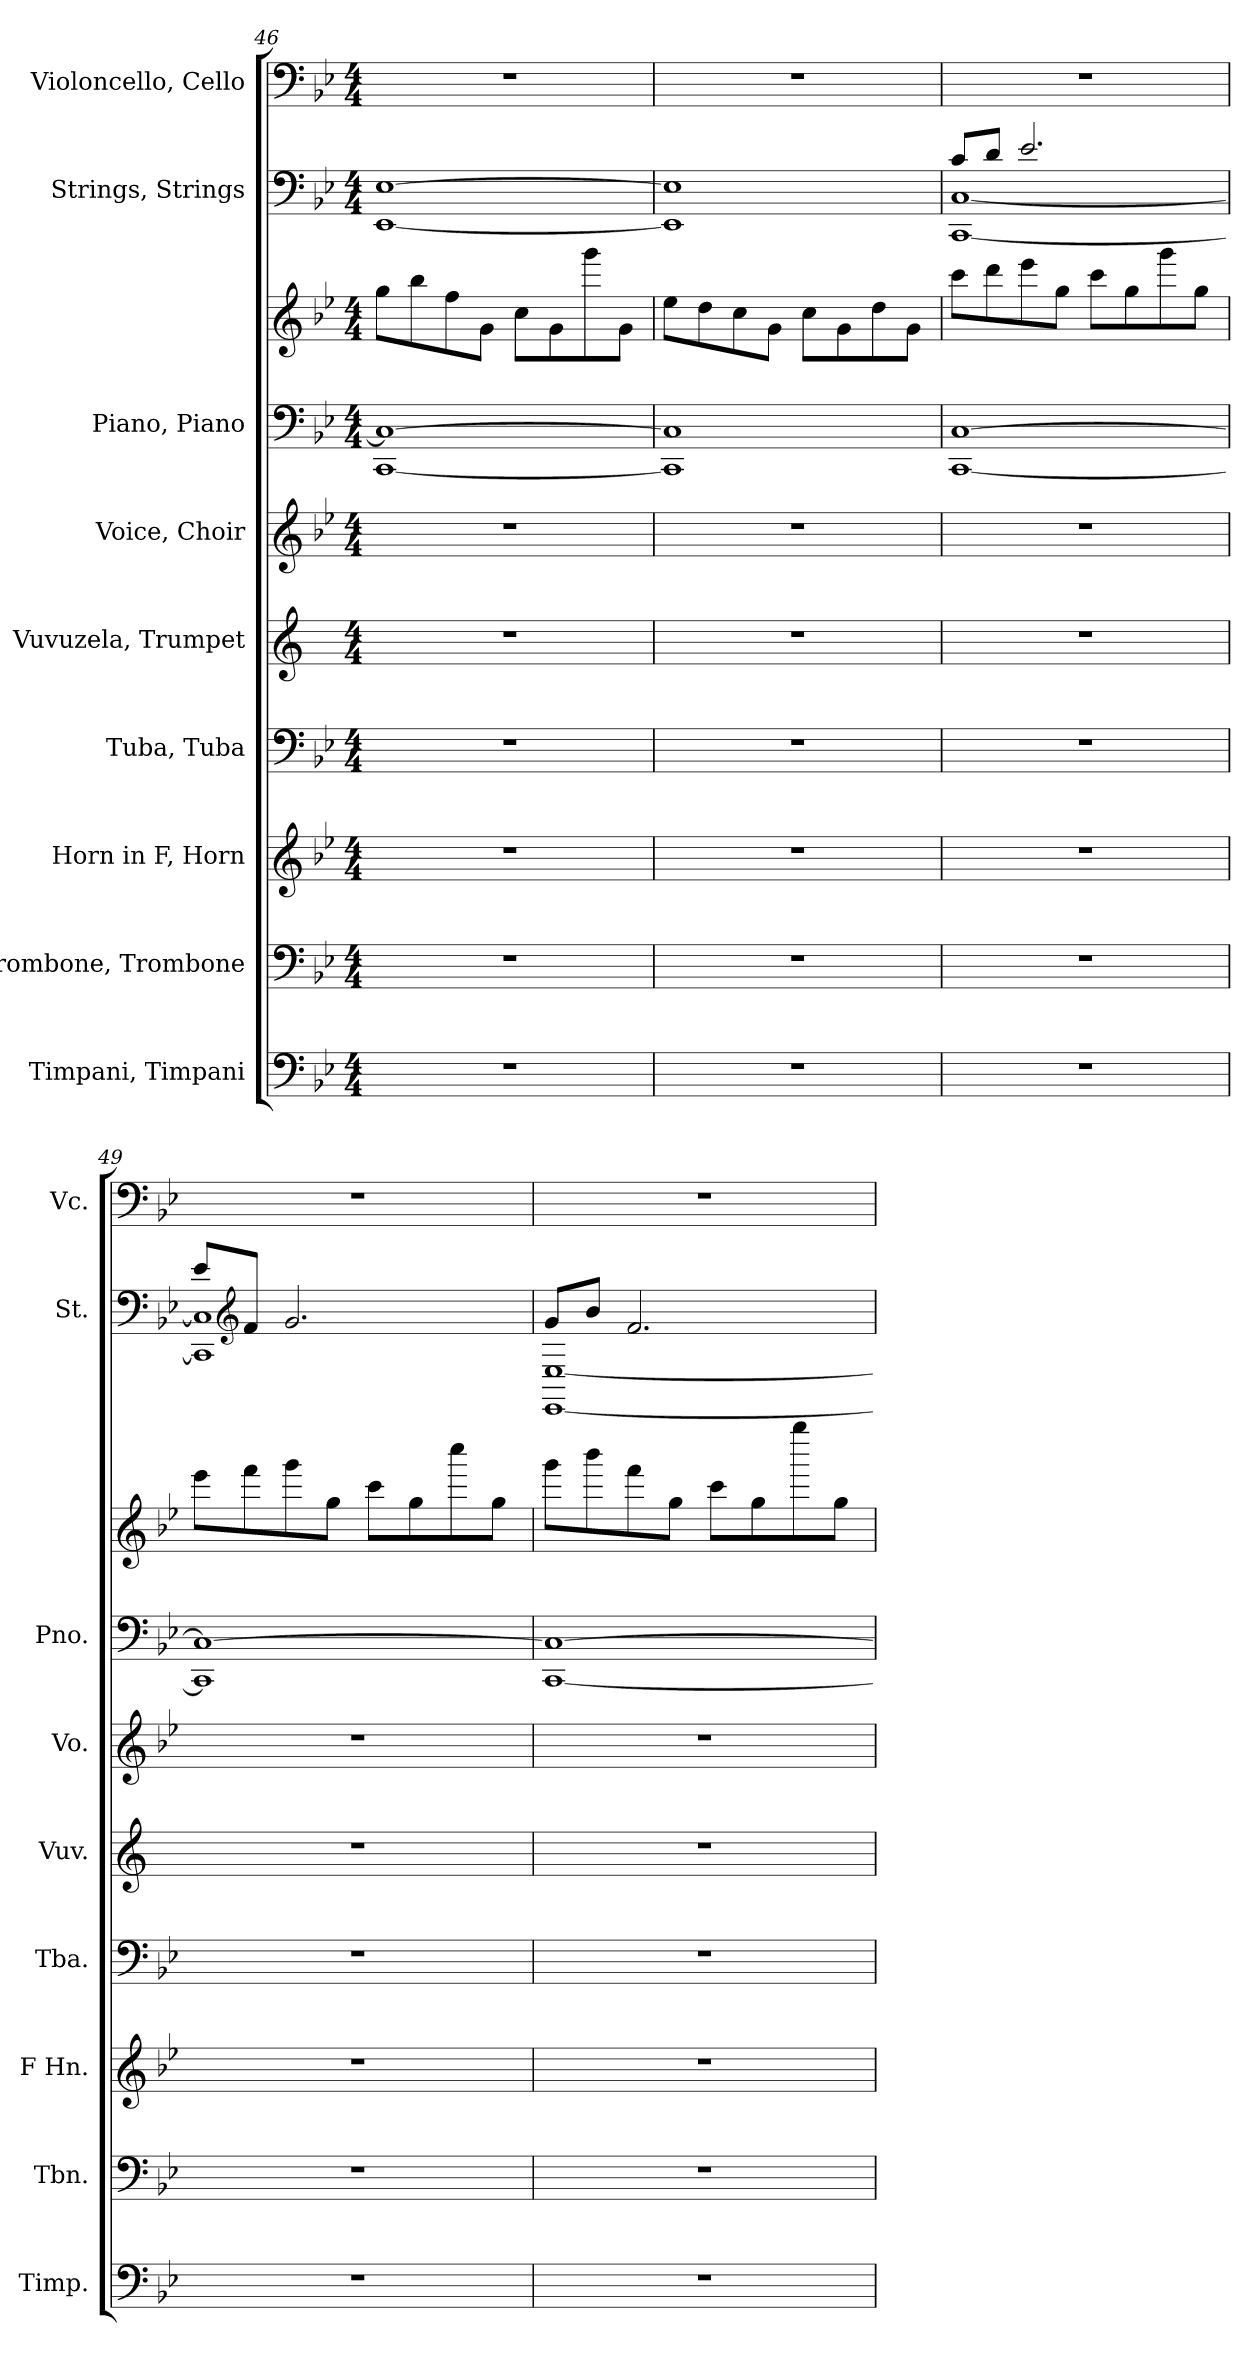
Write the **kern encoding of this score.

**kern	**kern	**kern	**kern	**kern	**kern	**kern	**kern	**kern	**kern
*part9	*part8	*part7	*part6	*part5	*part4	*part3	*part3	*part2	*part1
*staff10	*staff9	*staff8	*staff7	*staff6	*staff5	*staff4	*staff3	*staff2	*staff1
*I"Timpani, Timpani	*I"Trombone, Trombone	*I"Horn in F, Horn	*I"Tuba, Tuba	*I"Vuvuzela, Trumpet	*I"Voice, Choir	*I"Piano, Piano	*	*I"Strings, Strings	*I"Violoncello, Cello
*I'Timp.	*I'Tbn.	*I'F Hn.	*I'Tba.	*I'Vuv.	*I'Vo.	*I'Pno.	*	*I'St.	*I'Vc.
!!LO:PB:g=z
*clefF4	*clefF4	*clefG2	*clefF4	*clefG2	*clefG2	*clefF4	*clefG2	*clefF4	*clefF4
*	*	*ITrd4c7	*	*ITrd1c2	*	*	*	*	*
*k[b-e-]	*k[b-e-]	*k[b-e-a-]	*k[b-e-]	*k[b-e-]	*k[b-e-]	*k[b-e-]	*k[b-e-]	*k[b-e-]	*k[b-e-]
*M4/4	*M4/4	*M4/4	*M4/4	*M4/4	*M4/4	*M4/4	*M4/4	*M4/4	*M4/4
=46	=46	=46	=46	=46	=46	=46	=46	=46	=46
*	*	*	*	*	*	*^	*	*	*
1r	1r	1r	1r	1r	1r	1C_	[1CC	8gg\L	[1EE- [1E-	1r
.	.	.	.	.	.	.	.	8bb-\	.	.
.	.	.	.	.	.	.	.	8ff\	.	.
.	.	.	.	.	.	.	.	8g\J	.	.
.	.	.	.	.	.	.	.	8cc\L	.	.
.	.	.	.	.	.	.	.	8g\	.	.
.	.	.	.	.	.	.	.	8ggg\	.	.
.	.	.	.	.	.	.	.	8g\J	.	.
=47	=47	=47	=47	=47	=47	=47	=47	=47	=47	=47
1r	1r	1r	1r	1r	1r	1C]	1CC]	8ee-\L	1EE-] 1E-]	1r
.	.	.	.	.	.	.	.	8dd\	.	.
.	.	.	.	.	.	.	.	8cc\	.	.
.	.	.	.	.	.	.	.	8g\J	.	.
.	.	.	.	.	.	.	.	8cc\L	.	.
.	.	.	.	.	.	.	.	8g\	.	.
.	.	.	.	.	.	.	.	8dd\	.	.
.	.	.	.	.	.	.	.	8g\J	.	.
=48	=48	=48	=48	=48	=48	=48	=48	=48	=48	=48
*	*	*	*	*	*	*	*	*	*^	*
1r	1r	1r	1r	1r	1r	[1C	[1CC	8ccc\L	8c/L	[1CC [1C	1r
.	.	.	.	.	.	.	.	8ddd\	8d/J	.	.
.	.	.	.	.	.	.	.	8eee-\	2.e-/	.	.
.	.	.	.	.	.	.	.	8gg\J	.	.	.
.	.	.	.	.	.	.	.	8ccc\L	.	.	.
.	.	.	.	.	.	.	.	8gg\	.	.	.
.	.	.	.	.	.	.	.	8ggg\	.	.	.
.	.	.	.	.	.	.	.	8gg\J	.	.	.
=49	=49	=49	=49	=49	=49	=49	=49	=49	=49	=49	=49
1r	1r	1r	1r	1r	1r	1C_	1CC]	8eee-\L	8e-/L	1CC] 1C]	1r
*	*	*	*	*	*	*	*	*	*clefG2	*	*
.	.	.	.	.	.	.	.	8fff\	8f/J	.	.
.	.	.	.	.	.	.	.	8ggg\	2.g/	.	.
.	.	.	.	.	.	.	.	8gg\J	.	.	.
.	.	.	.	.	.	.	.	8ccc\L	.	.	.
.	.	.	.	.	.	.	.	8gg\	.	.	.
.	.	.	.	.	.	.	.	8cccc\	.	.	.
.	.	.	.	.	.	.	.	8gg\J	.	.	.
!!LO:PB:g=z
=50	=50	=50	=50	=50	=50	=50	=50	=50	=50	=50	=50
1r	1r	1r	1r	1r	1r	1C_	[1CC	8ggg\L	8g/L	[1EE- [1E-	1r
.	.	.	.	.	.	.	.	8bbb-\	8b-/J	.	.
.	.	.	.	.	.	.	.	8fff\	2.f/	.	.
.	.	.	.	.	.	.	.	8gg\J	.	.	.
.	.	.	.	.	.	.	.	8ccc\L	.	.	.
.	.	.	.	.	.	.	.	8gg\	.	.	.
.	.	.	.	.	.	.	.	8gggg\	.	.	.
.	.	.	.	.	.	.	.	8gg\J	.	.	.
*	*	*	*	*	*	*v	*v	*	*v	*v	*
=	=	=	=	=	=	=	=	=	=
*-	*-	*-	*-	*-	*-	*-	*-	*-	*-
